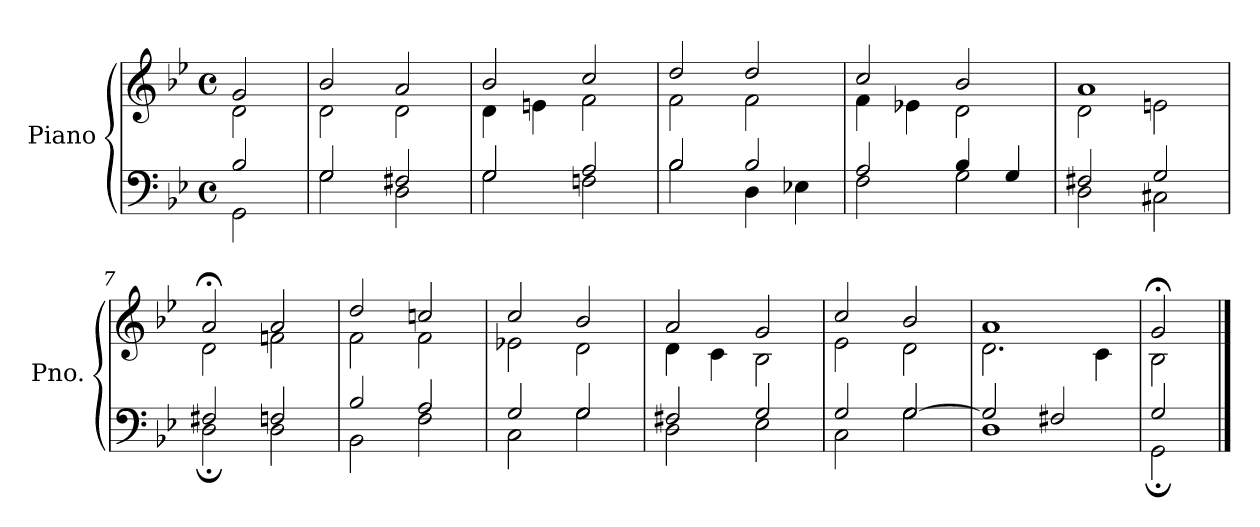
**kern	**kern
*part1	*part1
*staff2	*staff1
*I"Piano	*
*I'Pno.	*
*clefF4	*clefG2
*k[b-e-]	*k[b-e-]
*M4/4	*M4/4
*met(c)	*met(c)
=1	=1
*^	*^
2B-/	2GG\	2g/	2d\
=2	=2	=2	=2
2G/	2G\	2b-/	2d\
2F#X/	2D\	2a/	2d\
=3	=3	=3	=3
2G/	2G\	2b-/	4d\
.	.	.	4en\
2A/	2Fn\	2cc/	2f\
=4	=4	=4	=4
2B-/	2B-\	2dd/	2f\
2B-/	4D\	2dd/	2f\
.	4E-X\	.	.
=5	=5	=5	=5
2A/	2F\	2cc/	4f\
.	.	.	4e-X\
4B-/	2G\	2b-/	2d\
4G/	.	.	.
=6	=6	=6	=6
2F#X/	2D\	1a	2d\
2G/	2C#X\	.	2en\
=7	=7	=7	=7
2F#X/	2D;\	2a;</	2d\
2Fn/	2D\	2a/	2fn\
!!LO:LB:g=z	!!
=8	=8	=8	=8
2B-/	2BB-\	2dd/	2f\
2A/	2F\	2ccn/	2f\
=9	=9	=9	=9
2G/	2C\	2cc/	2e-X\
2G/	2G\	2b-/	2d\
=10	=10	=10	=10
2F#X/	2D\	2a/	4d\
.	.	.	4c\
2G/	2E-\	2g/	2B-\
=11	=11	=11	=11
2G/	2C\	2cc/	2e-\
[2G/	2G\	2b-/	2d\
=12	=12	=12	=12
2G/]	1D	1a	2.d\
2F#X/	.	.	.
.	.	.	4c\
=13	=13	=13	=13
2G/	2GG;\	2g;</	2B-\
*v	*v	*	*
*	*v	*v
==	==
*-	*-
